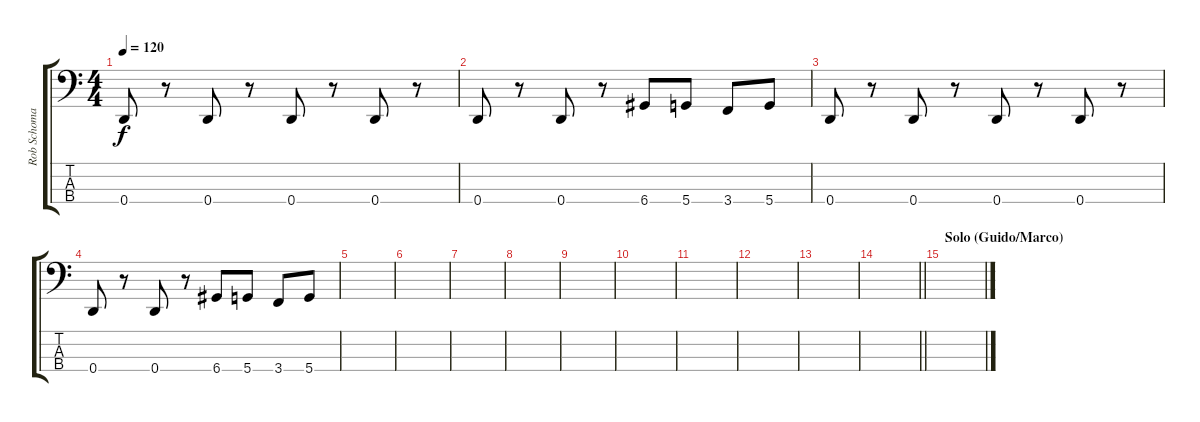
\track ("Rob Schomaker" "Rob Schoma") {instrument electricbassfinger}
\staff {score tabs}
\tuning (G2 D2 A1 D1) {hide}
\ts (4 4)
\tempo 120
\clef f4
\ks c
0.4.8{dy f} r.8 0.4.8 r.8 0.4.8 r.8 0.4.8 r.8 |
0.4.8 r.8 0.4.8 r.8 6.4.8 5.4.8 3.4.8 5.4.8 |
0.4.8 r.8 0.4.8 r.8 0.4.8 r.8 0.4.8 r.8 |
0.4.8 r.8 0.4.8 r.8 6.4.8 5.4.8 3.4.8 5.4.8 |
|
|
|
|
|
|
|
|
|
\barLineRight lightlight
|
\section ("" "Solo (Guido/Marco)")
